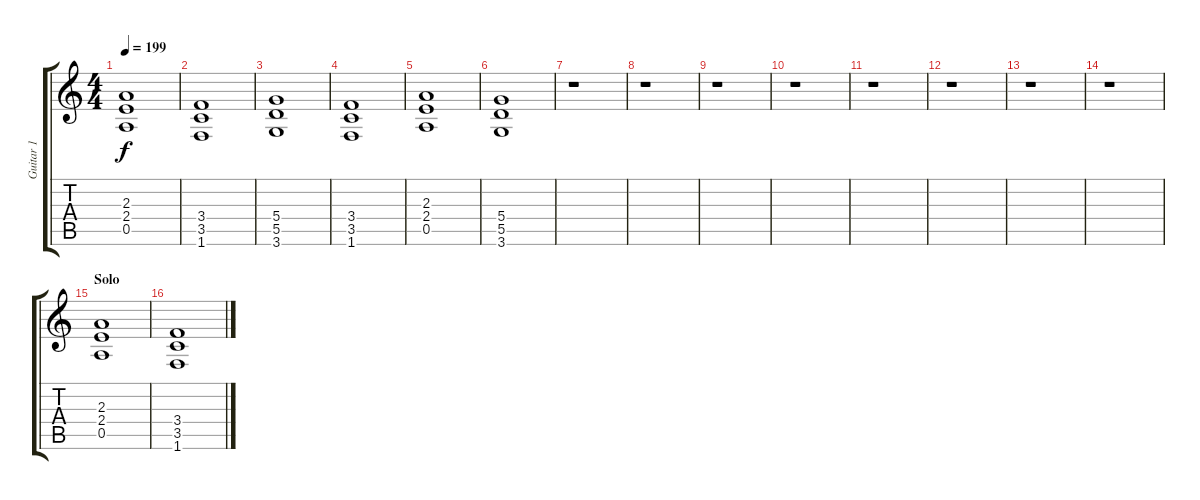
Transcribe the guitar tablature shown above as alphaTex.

\track ("Guitar 1" "Guitar 1") {instrument overdrivenguitar}
\staff {score tabs}
\tuning (E4 B3 G3 D3 A2 E2) {hide}
\ts (4 4)
\tempo 199
\clef g2
\ks c
(2.3 2.4 0.5).1{dy f} |
(3.4 3.5 1.6).1 |
(5.4 5.5 3.6).1 |
(3.4 3.5 1.6).1 |
(2.3 2.4 0.5).1 |
(5.4 5.5 3.6).1 |
\section ("" "")
r.1 |
r.1 |
r.1 |
r.1 |
r.1 |
r.1 |
r.1 |
r.1 |
\section ("" "Solo")
(2.3 2.4 0.5).1 |
(3.4 3.5 1.6).1
